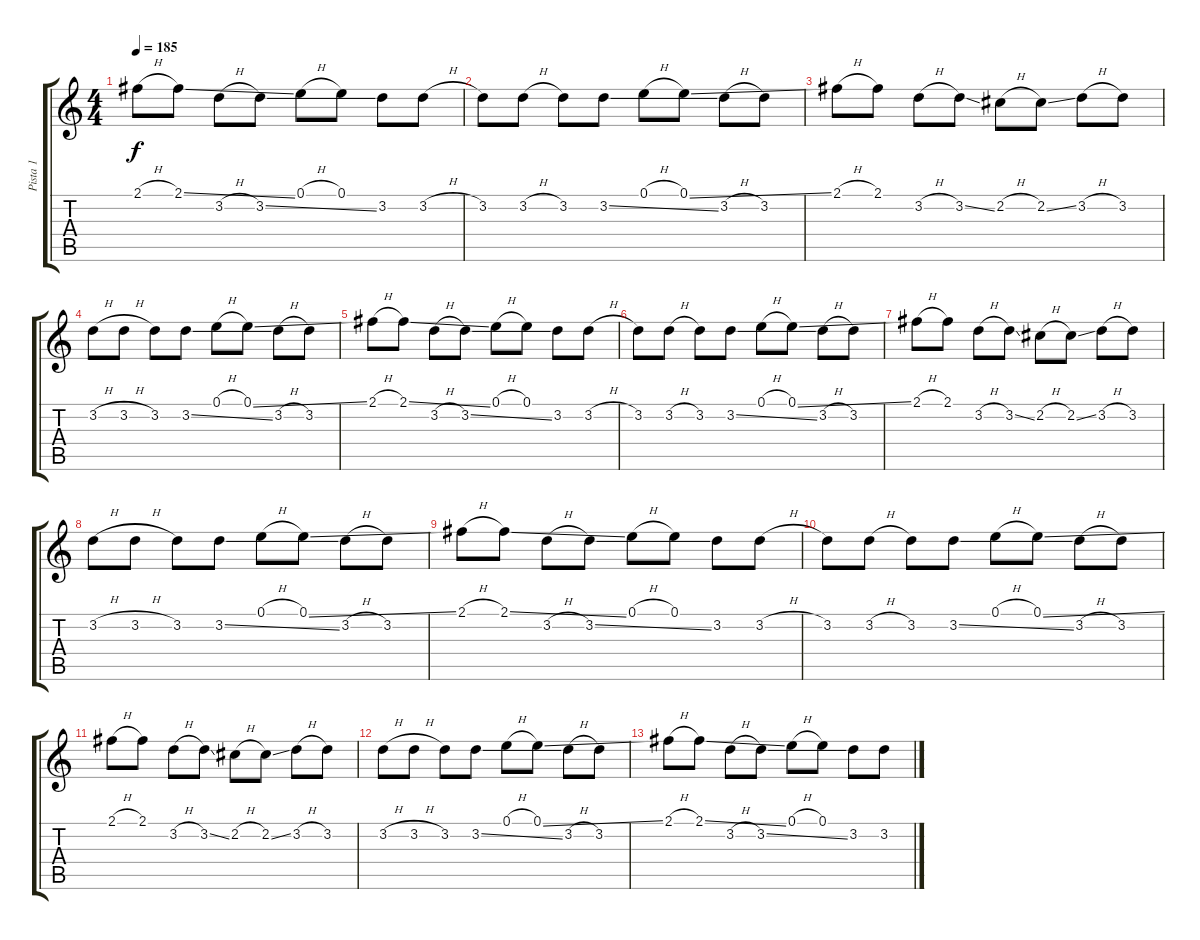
\track ("Pista 1" "Pista 1") {instrument distortionguitar}
\staff {score tabs}
\tuning (E4 B3 G3 D3 A2 E2) {hide}
\ts (4 4)
\tempo 185
\clef g2
\ks c
2.1{h}.8{dy f} 2.1{ss}.8 3.2{h}.8 3.2{ss}.8 0.1{h}.8 0.1.8 3.2.8 3.2{h}.8 |
3.2.8 3.2{h}.8 3.2.8 3.2{ss}.8 0.1{h}.8 0.1{ss}.8 3.2{h}.8 3.2.8 |
2.1{h}.8 2.1.8 3.2{h}.8 3.2{ss}.8 2.2{h}.8 2.2{ss}.8 3.2{h}.8 3.2.8 |
3.2{h}.8 3.2{h}.8 3.2.8 3.2{ss}.8 0.1{h}.8 0.1{ss}.8 3.2{h}.8 3.2.8 |
2.1{h}.8 2.1{ss}.8 3.2{h}.8 3.2{ss}.8 0.1{h}.8 0.1.8 3.2.8 3.2{h}.8 |
3.2.8 3.2{h}.8 3.2.8 3.2{ss}.8 0.1{h}.8 0.1{ss}.8 3.2{h}.8 3.2.8 |
2.1{h}.8 2.1.8 3.2{h}.8 3.2{ss}.8 2.2{h}.8 2.2{ss}.8 3.2{h}.8 3.2.8 |
3.2{h}.8 3.2{h}.8 3.2.8 3.2{ss}.8 0.1{h}.8 0.1{ss}.8 3.2{h}.8 3.2.8 |
2.1{h}.8 2.1{ss}.8 3.2{h}.8 3.2{ss}.8 0.1{h}.8 0.1.8 3.2.8 3.2{h}.8 |
3.2.8 3.2{h}.8 3.2.8 3.2{ss}.8 0.1{h}.8 0.1{ss}.8 3.2{h}.8 3.2.8 |
2.1{h}.8 2.1.8 3.2{h}.8 3.2{ss}.8 2.2{h}.8 2.2{ss}.8 3.2{h}.8 3.2.8 |
3.2{h}.8 3.2{h}.8 3.2.8 3.2{ss}.8 0.1{h}.8 0.1{ss}.8 3.2{h}.8 3.2.8 |
2.1{h}.8 2.1{ss}.8 3.2{h}.8 3.2{ss}.8 0.1{h}.8 0.1.8 3.2.8 3.2.8
